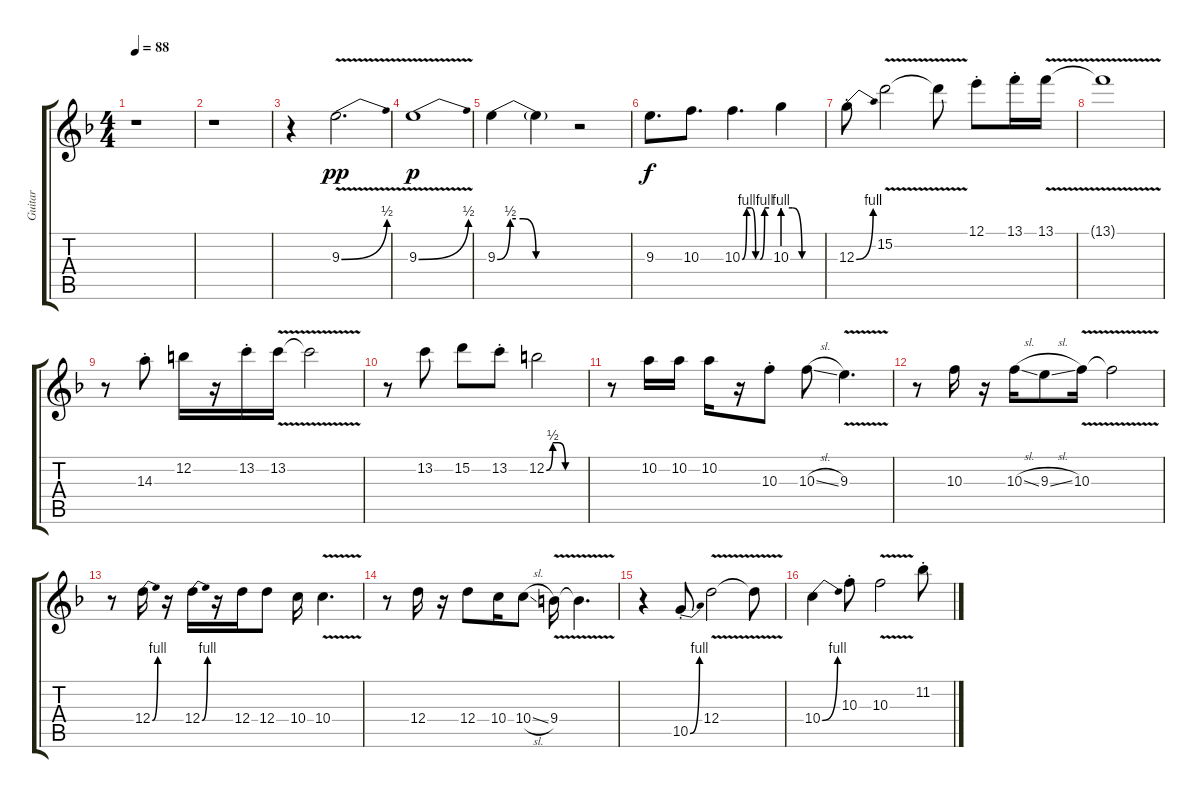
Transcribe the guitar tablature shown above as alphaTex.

\track ("Guitar" "Guitar") {instrument electricguitarclean}
\staff {score tabs}
\tuning (E4 B3 G3 D3 A2 E2) {hide}
\ts (4 4)
\tempo 88
\clef g2
\ks dminor
r.1{dy f} |
r.1 |
r.4 9.3{be (bend 0 0 60 2) v}.2{d dy pp} |
9.3{be (bend 0 0 60 2) v}.1{dy p} |
9.3{be (custom 0 0 10 2 20 2 30 0 60 0)}.4 9.3{t}.4 r.2 |
9.3.8{d dy f} 10.3.8{d} 10.3{be (custom 0 0 10 4 20 4 30 0 40 0 50 4 60 4)}.4{d} 10.3{be (custom 0 4 15 4 30 0 60 0)}.4 |
12.3{be (bend 0 0 60 4) st}.8 15.2{v}.2 15.2{t}.8 12.1{st}.8 13.1{st}.16 13.1{v}.16 |
13.1{t}.1 |
r.8 14.3{st}.8 12.2.16 r.16 13.2{st}.16 13.2{v}.16 13.2{t}.2 |
r.8 13.2.8 15.2.8 13.2{st}.8 12.2{be (custom 0 0 10 2 20 2 30 0 60 0)}.2 |
r.8 10.2.16 10.2.16 10.2.16 r.16 10.3{st}.8 10.3{sl}.8 9.3{v}.4{d} |
r.8 10.3.16 r.16 10.3{sl}.16 9.3{sl}.8 10.3{v}.16 10.3{t}.2 |
r.8 12.4{be (bend 0 0 60 4)}.16 r.16 12.4{be (bend 0 0 60 4)}.16 r.16 12.4.16 12.4.8 10.4.16 10.4{v}.4{d} |
r.8 12.4.16 r.16 12.4.8 10.4.16 10.4{sl}.8 9.4{v}.16 9.4{t}.4{d} |
r.4 10.5{be (bend 0 0 60 4) st}.8 12.4{v}.2 12.4{t}.8 |
10.4{be (bend 0 0 60 4)}.4 10.3{st}.8 10.3{v}.2 11.2{st}.8
